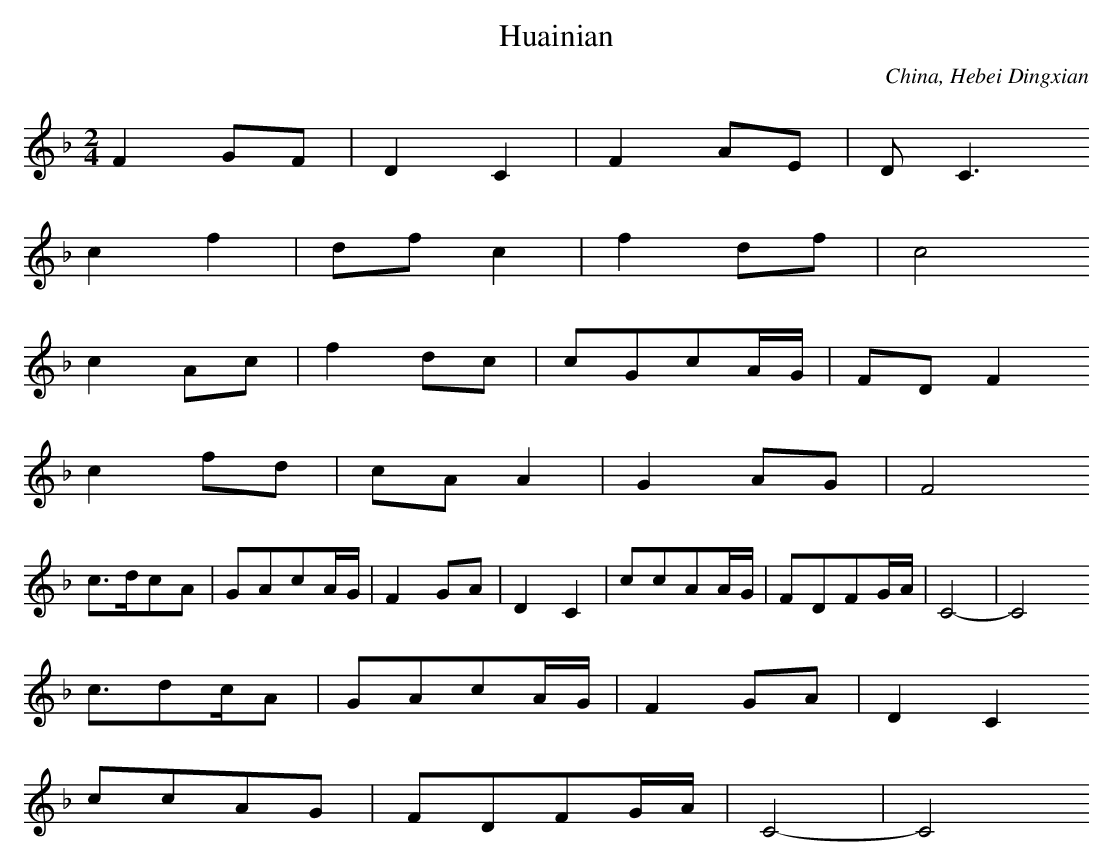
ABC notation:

X:1
T: Huainian
O: China, Hebei Dingxian
M: 2/4
L: 1/16
K: F
F4G2F2 | D4C4 | F4A2E2 | D2C6
c4f4 | d2f2c4 | f4d2f2 | c8
c4A2c2 | f4d2c2 | c2G2c2AG | F2D2F4
c4f2d2 | c2A2A4 | G4A2G2 | F8
c3dc2A2 | G2A2c2AG | F4G2A2 | D4C4 | c2c2A2AG | F2D2F2GA | C8- | C8
c3d2cA2 | G2A2c2AG | F4G2A2 | D4C4
c2c2A2G2 | F2D2F2GA | C8- | C8
